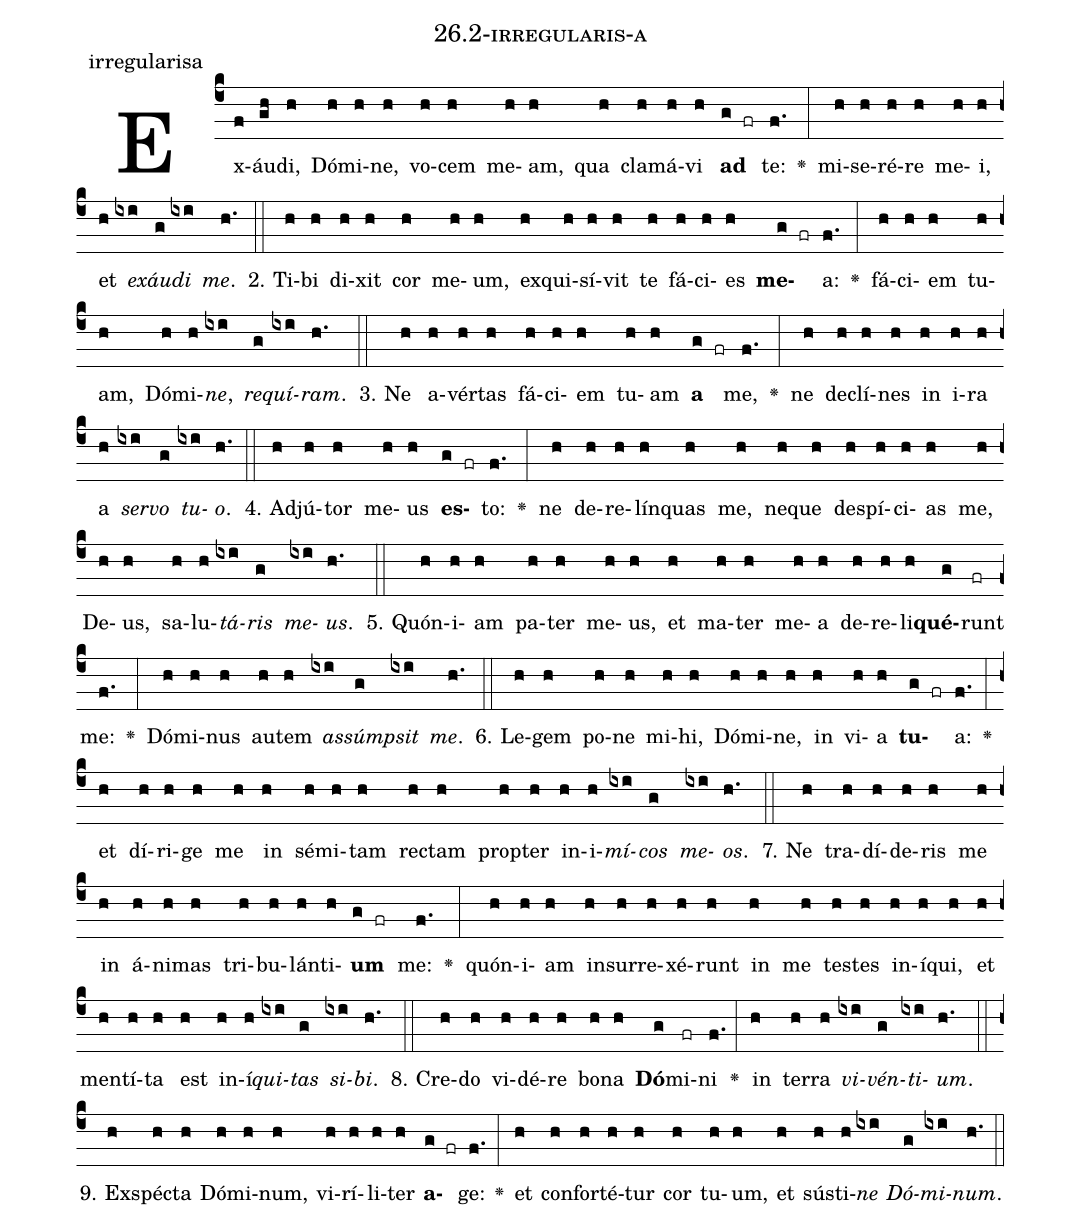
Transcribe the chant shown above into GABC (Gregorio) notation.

name: 26.2-irregularis-a;
annotation: irregularisa;
%%
(c4)Ex(f)áu(gh)di,(h) Dó(h)mi(h)ne,(h) vo(h)cem(h) me(h)am,(h) qua(h) cla(h)má(h)vi(h) <b>ad</b>(g fr) te:(f.) <v>\greheightstar</v>(:) mi(h)se(h)ré(h)re(h) me(h)i,(h) et(h) <i>ex</i>(ixi)<i>áu</i>(g)<i>di</i>(ixi) <i>me</i>.(h.) (::)
2. Ti(h)bi(h) di(h)xit(h) cor(h) me(h)um,(h) ex(h)qui(h)sí(h)vit(h) te(h) fá(h)ci(h)es(h) <b>me</b>(g fr)a:(f.) <v>\greheightstar</v>(:) fá(h)ci(h)em(h) tu(h)am,(h) Dó(h)mi(h)<i>ne</i>,(ixi) <i>re</i>(g)<i>quí</i>(ixi)<i>ram</i>.(h.) (::)
3. Ne(h) a(h)vér(h)tas(h) fá(h)ci(h)em(h) tu(h)am(h) <b>a</b>(g fr) me,(f.) <v>\greheightstar</v>(:) ne(h) de(h)clí(h)nes(h) in(h) i(h)ra(h) a(h) <i>ser</i>(ixi)<i>vo</i>(g) <i>tu</i>(ixi)<i>o</i>.(h.) (::)
4. Ad(h)jú(h)tor(h) me(h)us(h) <b>es</b>(g fr)to:(f.) <v>\greheightstar</v>(:) ne(h) de(h)re(h)lín(h)quas(h) me,(h) ne(h)que(h) de(h)spí(h)ci(h)as(h) me,(h) De(h)us,(h) sa(h)lu(h)<i>tá</i>(ixi)<i>ris</i>(g) <i>me</i>(ixi)<i>us</i>.(h.) (::)
5. Quón(h)i(h)am(h) pa(h)ter(h) me(h)us,(h) et(h) ma(h)ter(h) me(h)a(h) de(h)re(h)li(h)<b>qué</b>(g)runt(fr) me:(f.) <v>\greheightstar</v>(:) Dó(h)mi(h)nus(h) au(h)tem(h) <i>as</i>(ixi)<i>súmp</i>(g)<i>sit</i>(ixi) <i>me</i>.(h.) (::)
6. Le(h)gem(h) po(h)ne(h) mi(h)hi,(h) Dó(h)mi(h)ne,(h) in(h) vi(h)a(h) <b>tu</b>(g fr)a:(f.) <v>\greheightstar</v>(:) et(h) dí(h)ri(h)ge(h) me(h) in(h) sé(h)mi(h)tam(h) rec(h)tam(h) prop(h)ter(h) in(h)i(h)<i>mí</i>(ixi)<i>cos</i>(g) <i>me</i>(ixi)<i>os</i>.(h.) (::)
7. Ne(h) tra(h)dí(h)de(h)ris(h) me(h) in(h) á(h)ni(h)mas(h) tri(h)bu(h)lán(h)ti(h)<b>um</b>(g fr) me:(f.) <v>\greheightstar</v>(:) quón(h)i(h)am(h) in(h)sur(h)re(h)xé(h)runt(h) in(h) me(h) tes(h)tes(h) in(h)í(h)qui,(h) et(h) men(h)tí(h)ta(h) est(h) in(h)í(h)<i>qui</i>(ixi)<i>tas</i>(g) <i>si</i>(ixi)<i>bi</i>.(h.) (::)
8. Cre(h)do(h) vi(h)dé(h)re(h) bo(h)na(h) <b>Dó</b>(g)mi(fr)ni(f.) <v>\greheightstar</v>(:) in(h) ter(h)ra(h) <i>vi</i>(ixi)<i>vén</i>(g)<i>ti</i>(ixi)<i>um</i>.(h.) (::)
9. Ex(h)spéc(h)ta(h) Dó(h)mi(h)num,(h) vi(h)rí(h)li(h)ter(h) <b>a</b>(g fr)ge:(f.) <v>\greheightstar</v>(:) et(h) con(h)for(h)té(h)tur(h) cor(h) tu(h)um,(h) et(h) sús(h)ti(h)<i>ne</i>(ixi) <i>Dó</i>(g)<i>mi</i>(ixi)<i>num</i>.(h.) (::)
